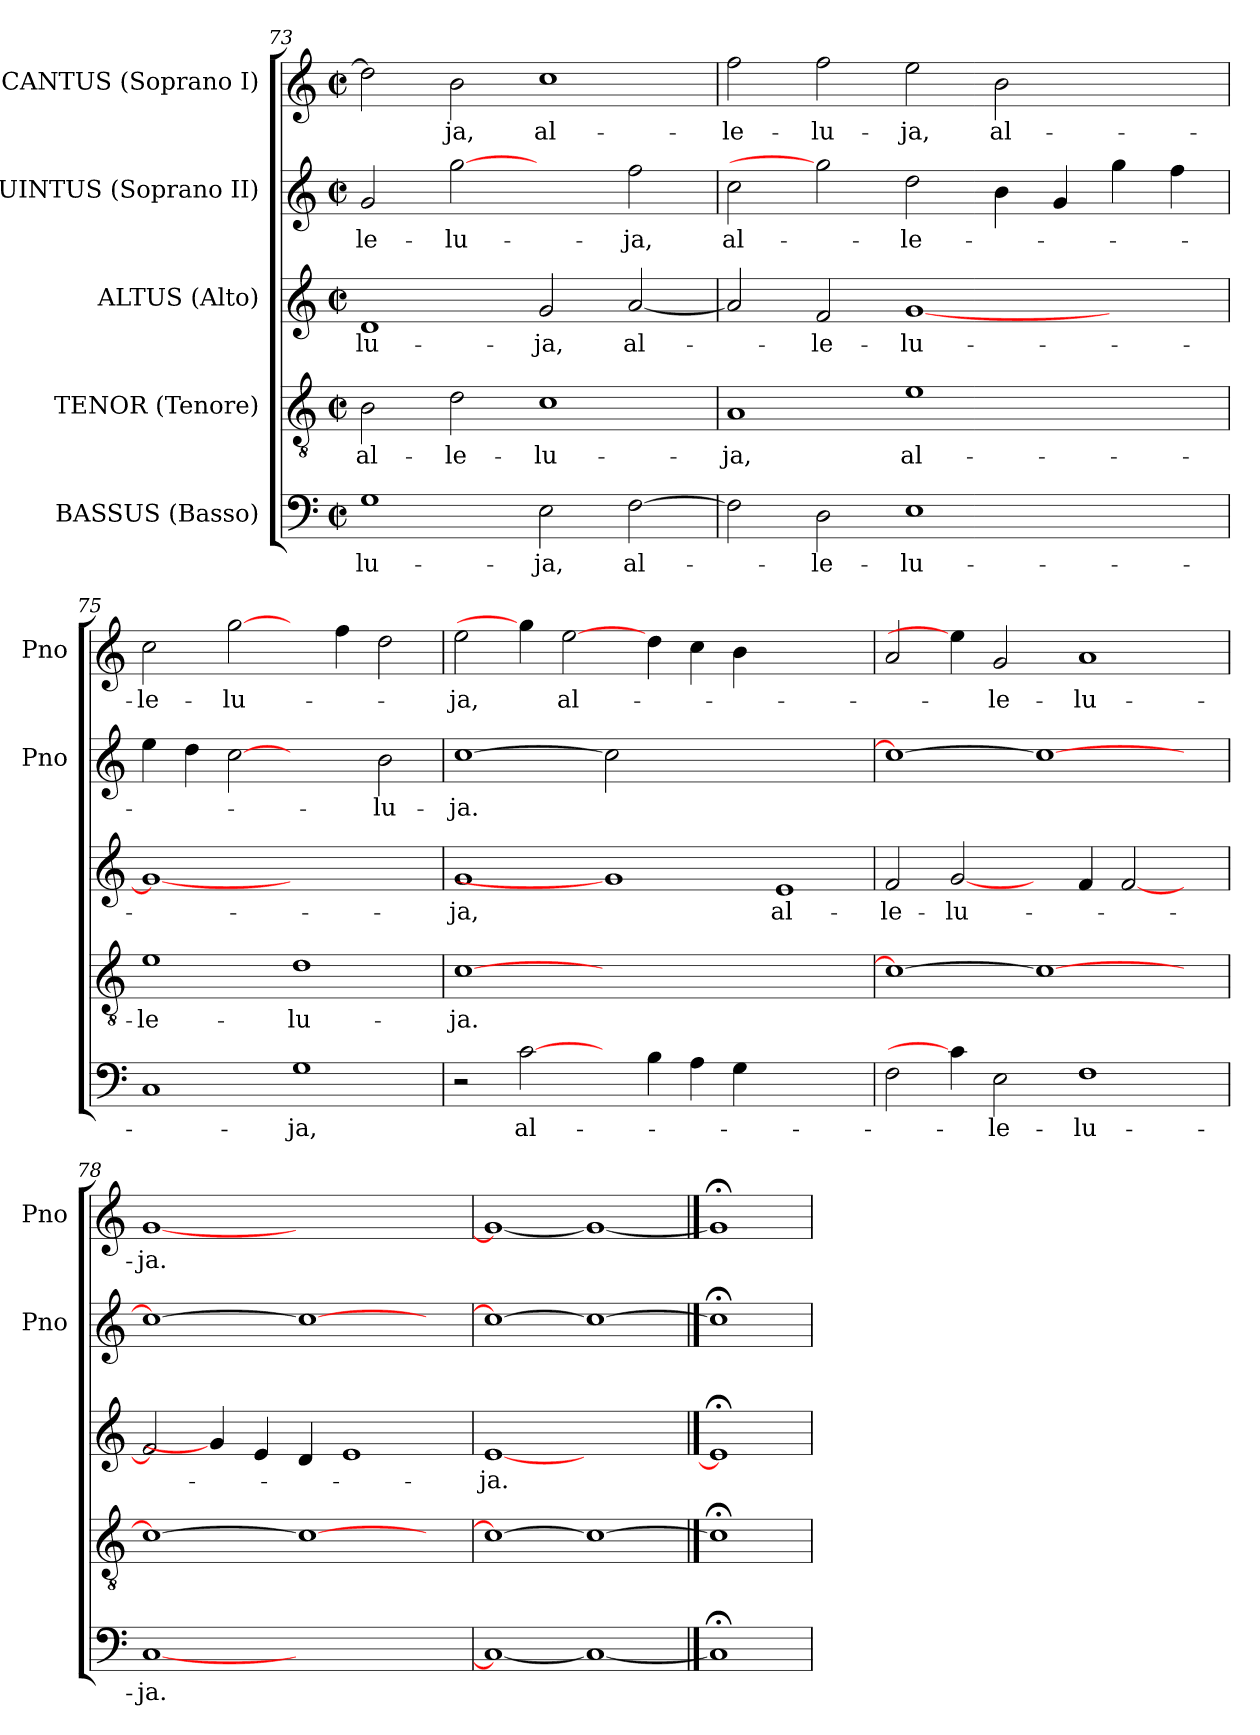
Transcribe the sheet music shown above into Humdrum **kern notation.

**kern	**text	**kern	**text	**kern	**text	**kern	**text	**kern	**text
*part5	*part5	*part4	*part4	*part3	*part3	*part2	*part2	*part1	*part1
*staff5	*staff5	*staff4	*staff4	*staff3	*staff3	*staff2	*staff2	*staff1	*staff1
*I"BASSUS (Basso)	*	*I"TENOR (Tenore)	*	*I"ALTUS (Alto)	*	*I"QUINTUS (Soprano II)	*	*I"CANTUS (Soprano I)	*
*	*	*	*	*	*	*I'Pno	*	*I'Pno	*
*clefF4	*	*clefGv2	*	*clefG2	*	*clefG2	*	*clefG2	*
*k[]	*	*k[]	*	*k[]	*	*k[]	*	*k[]	*
*C:	*	*C:	*	*C:	*	*C:	*	*C:	*
*M2/2	*	*M2/2	*	*M2/2	*	*M2/2	*	*M2/2	*
*met(c|)	*	*met(c|)	*	*met(c|)	*	*met(c|)	*	*met(c|)	*
=73	=73	=73	=73	=73	=73	=73	=73	=73	=73
1G	-lu-	2B\	al-	1d	-lu-	2g/	-le-	2dd\]	.
.	.	2d\	-le-	.	.	[2gg	-lu-	2b\	-ja,
2E\	-ja,	1c	-lu-	2g/	-ja,	2ryy	.	1cc	al-
[2F\	al-	.	.	[2a/	al-	2ff\	-ja,	.	.
=74	=74	=74	=74	=74	=74	=74	=74	=74	=74
2F\]	.	1A	-ja,	2a/]	.	2cc\	al-	2ff\	-le-
2D\	-le-	.	.	2f/	-le-	2gg]	.	2ff\	-lu-
1E	-lu-	1e	al-	[1g	-lu-	2dd\	-le-	2ee\	-ja,
.	.	.	.	.	.	4b\	.	2b\	al-
.	.	.	.	.	.	4g/	.	.	.
2ryy	.	2ryy	.	2ryy	.	4gg\	.	2ryy	.
.	.	.	.	.	.	4ff\	.	.	.
!!LO:LB:g=z
=75	=75	=75	=75	=75	=75	=75	=75	=75	=75
1C	-­-	1e	-le-	1g_	-­-	4ee\	-­-	2cc\	-le-
.	.	.	.	.	.	4dd\	.	.	.
.	.	.	.	.	.	[2cc	.	[2gg\	-lu-
1G	-ja,	1d	-lu-	1ryy	.	2ryy	.	4ryy	.
.	.	.	.	.	.	.	.	4ff\	.
.	.	.	.	.	.	2b\	-lu-	2dd\	.
=76	=76	=76	=76	=76	=76	=76	=76	=76	=76
2r	.	[1c	-ja.	1g	-ja,	[1cc	-ja.	2ee\	-ja,
[2c\	al-	.	.	.	.	.	.	4gg\]	.
.	.	.	.	.	.	.	.	[2ee\	al-
4ryy	.	0ryy	.	1g]	.	2cc]	.	.	.
4B\	.	.	.	.	.	.	.	4dd\	.
4A\	.	.	.	.	.	1.ryy	.	4cc\	.
4G\	.	.	.	.	.	.	.	4b\	.
1ryy	.	.	.	1e	al-	.	.	1ryy	.
=77	=77	=77	=77	=77	=77	=77	=77	=77	=77
2F\	.	1c_	.	2f/	-le-	1cc_	.	2a/	.
4c\]	.	.	.	[2g/	-lu-	.	.	4ee\]	.
2E\	-le-	.	.	.	.	.	.	2g/	-le-
.	.	1c_	.	4ryy	.	1cc_	.	.	.
1F	-lu-	.	.	4f/	.	.	.	1a	-lu-
.	.	.	.	[2f/	.	.	.	.	.
.	.	4ryy	.	4ryy	.	4ryy	.	.	.
=78	=78	=78	=78	=78	=78	=78	=78	=78	=78
[1C	-ja.	1c_	.	2f/]	.	1cc_	.	[1g	-ja.
.	.	.	.	4g/]	.	.	.	.	.
.	.	.	.	4e/	.	.	.	.	.
1ryy	.	1c_	.	4d/	.	1cc_	.	1ryy	.
.	.	.	.	1e	.	.	.	.	.
4ryy	.	4ryy	.	.	.	4ryy	.	4ryy	.
=79	=79	=79	=79	=79	=79	=79	=79	=79	=79
1C_	.	1c_	.	[1e	-ja.	1cc_	.	1g_	.
1C_	.	1c_	.	1ryy	.	1cc_	.	1g_	.
==80	==80	==80	==80	==80	==80	==80	==80	==80	==80
1C;<]	.	1c;<]	.	1e;<]	.	1cc;<]	.	1g;<]	.
=	=	=	=	=	=	=	=	=	=
*-	*-	*-	*-	*-	*-	*-	*-	*-	*-
